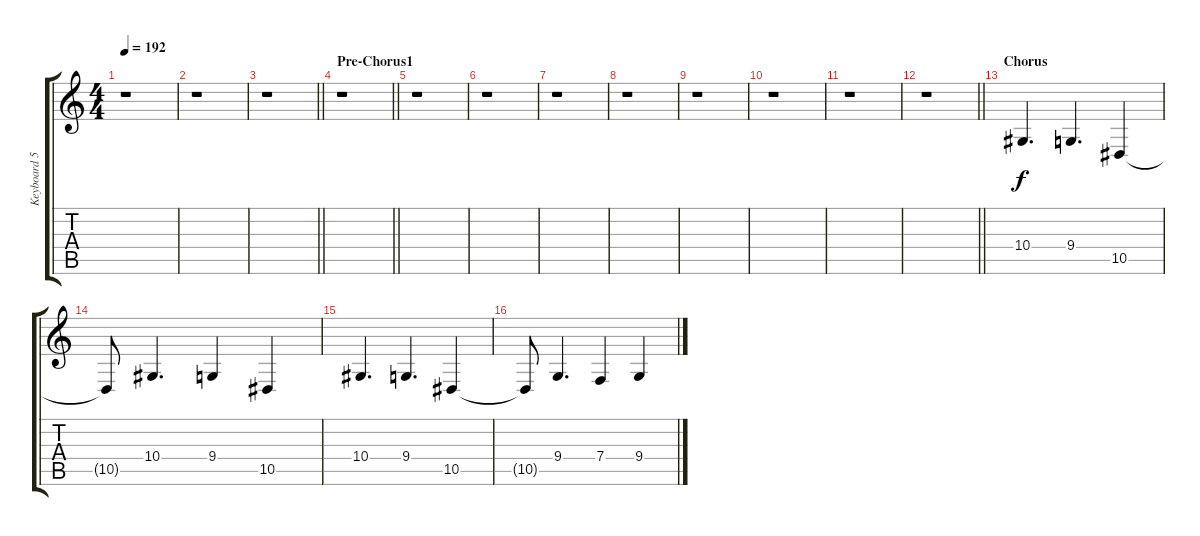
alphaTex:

\track ("Keyboard 5" "Keyboard 5") {instrument pad3polysynth}
\staff {score tabs}
\tuning (C4 G3 Eb3 Bb2 F2 C2) {hide}
\ts (4 4)
\tempo 192
\clef g2
\ks c
r.1{dy f} |
r.1 |
\barLineRight lightlight
r.1 |
\section ("" "Pre-Chorus1")
\barLineRight lightlight
r.1 |
r.1 |
r.1 |
r.1 |
r.1 |
r.1 |
r.1 |
r.1 |
\barLineRight lightlight
r.1 |
\section ("" "Chorus")
10.4.4{d volume 14 instrument distortionguitar} 9.4.4{d} 10.5.4 |
10.5{t}.8 10.4.4{d} 9.4.4 10.5.4 |
10.4.4{d} 9.4.4{d} 10.5.4 |
10.5{t}.8 9.4.4{d} 7.4.4 9.4.4
